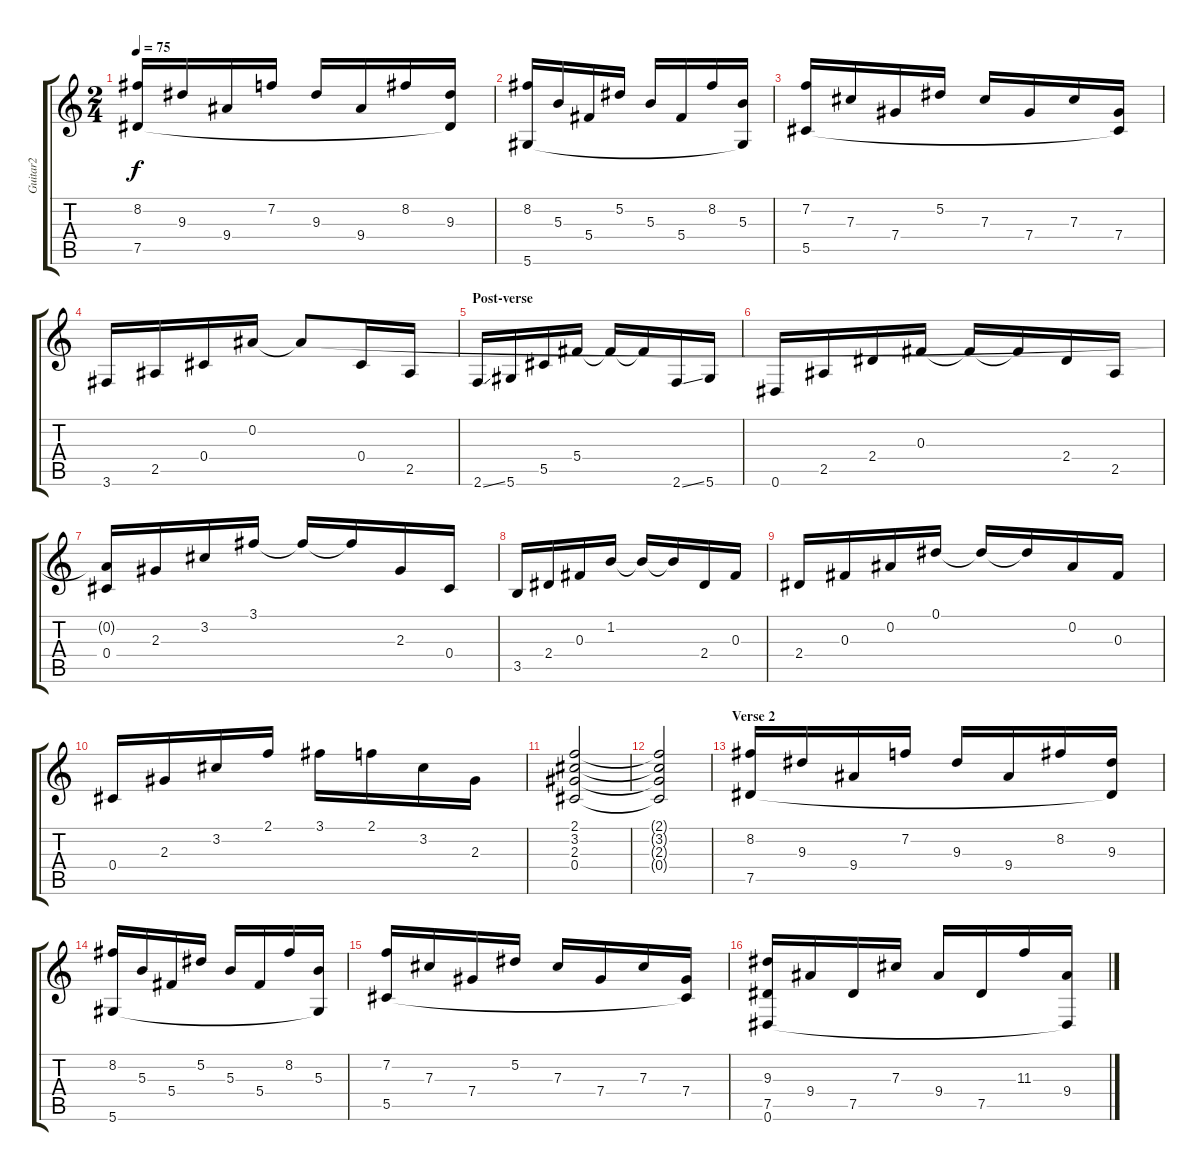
\track ("Guitar2" "Guitar2") {instrument acousticguitarsteel}
\staff {score tabs}
\tuning (Eb4 Bb3 Gb3 Db3 Ab2 Eb2) {hide}
\ts (2 4)
\tempo 75
\clef g2
\ks c
(8.2 7.5).16{dy f} 9.3.16 9.4.16 7.2.16 9.3.16 9.4.16 8.2.16 (9.3 7.5{t}).16 |
(8.2 5.6).16 5.3.16 5.4.16 5.2.16 5.3.16 5.4.16 8.2.16 (5.3 5.6{t}).16 |
(7.2 5.5).16 7.3.16 7.4.16 5.2.16 7.3.16 7.4.16 7.3.16 (7.4 5.5{t}).16 |
3.6.16 2.5.16 0.4.16 0.2.16 0.2{t}.8 0.4.16 2.5.16 |
\section ("" "Post-verse")
2.6{ss}.16 5.6.16 5.5.16 5.4.16 5.4{t}.16 5.4{t}.16 2.6{ss}.16 5.6.16 |
0.6.16 2.5.16 2.4.16 0.3.16 0.3{t}.16 0.3{t}.16 2.4.16 2.5.16 |
(0.2{t} 0.4).16 2.3.16 3.2.16 3.1.16 3.1{t}.16 3.1{t}.16 2.3.16 0.4.16 |
3.5.16 2.4.16 0.3.16 1.2.16 1.2{t}.16 1.2{t}.16 2.4.16 0.3.16 |
2.4.16 0.3.16 0.2.16 0.1.16 0.1{t}.16 0.1{t}.16 0.2.16 0.3.16 |
0.4.16 2.3.16 3.2.16 2.1.16 3.1.16 2.1.16 3.2.16 2.3.16 |
(2.1 3.2 2.3 0.4).2 |
(2.1{t} 3.2{t} 2.3{t} 0.4{t}).2 |
\section ("" "Verse 2")
(8.2 7.5).16 9.3.16 9.4.16 7.2.16 9.3.16 9.4.16 8.2.16 (9.3 7.5{t}).16 |
(8.2 5.6).16 5.3.16 5.4.16 5.2.16 5.3.16 5.4.16 8.2.16 (5.3 5.6{t}).16 |
(7.2 5.5).16 7.3.16 7.4.16 5.2.16 7.3.16 7.4.16 7.3.16 (7.4 5.5{t}).16 |
(9.3 7.5 0.6).16 9.4.16 7.5.16 7.3.16 9.4.16 7.5.16 11.3.16 (9.4 0.6{t}).16
